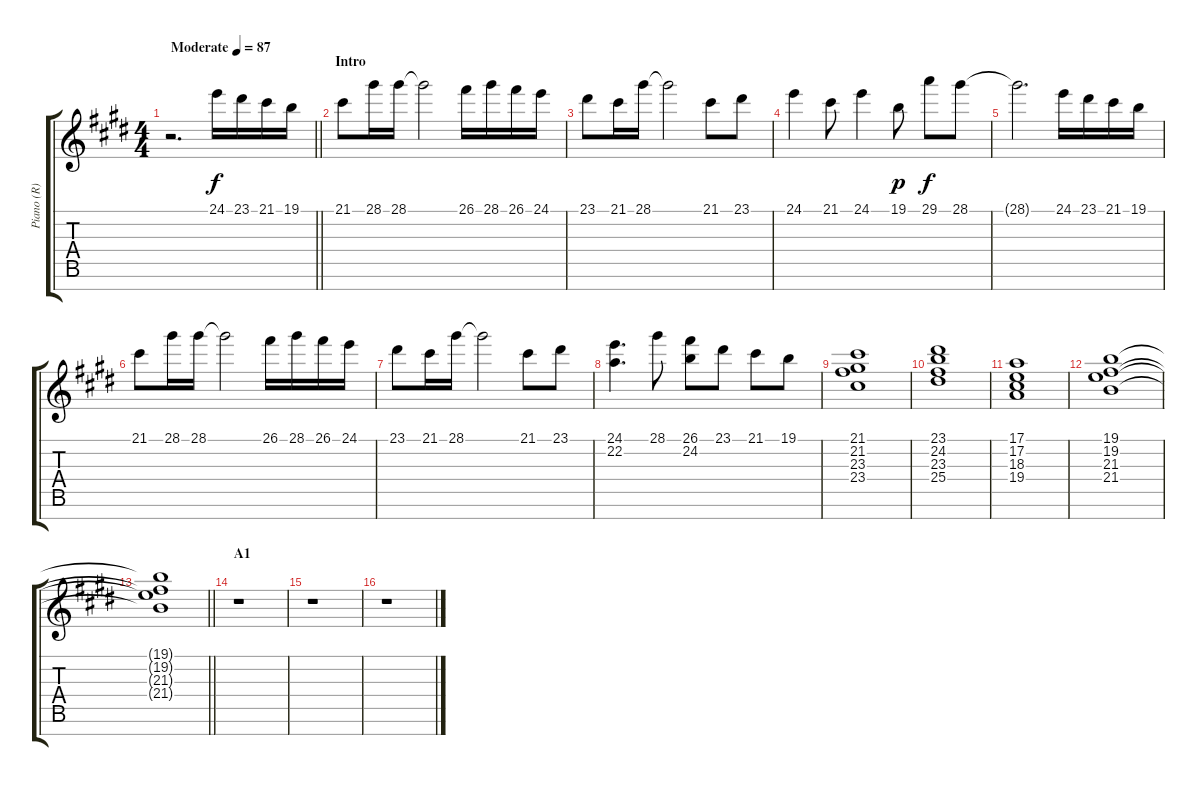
\track ("Piano (R)" "Piano (R)") {instrument acousticgrandpiano}
\staff {score tabs}
\tuning (E4 B3 G3 D3 A2 E2 B1) {hide}
\ts (4 4)
\tempo (87 "Moderate")
\clef g2
\barLineRight lightlight
\ks e
r.2{d dy f instrument acousticgrandpiano} 24.1.16 23.1.16 21.1.16 19.1.16 |
\section ("" "Intro")
21.1.8 28.1.16 28.1.16 28.1{t}.2 26.1.16 28.1.16 26.1.16 24.1.16 |
23.1.8 21.1.16 28.1.16 28.1{t}.2 21.1.8 23.1.8 |
24.1.4 21.1.8 24.1.4 19.1.8{dy p} 29.1.8{dy f} 28.1.8 |
28.1{t}.2{d} 24.1.16 23.1.16 21.1.16 19.1.16 |
21.1.8 28.1.16 28.1.16 28.1{t}.2 26.1.16 28.1.16 26.1.16 24.1.16 |
23.1.8 21.1.16 28.1.16 28.1{t}.2 21.1.8 23.1.8 |
(24.1 22.2).4{d} 28.1.8 (26.1 24.2).8 23.1.8 21.1.8 19.1.8 |
(21.1 21.2 23.3 23.4).1 |
(23.1 24.2 23.3 25.4).1 |
(17.1 17.2 18.3 19.4).1 |
(19.1 19.2 21.3 21.4).1 |
\barLineRight lightlight
(19.1{t} 19.2{t} 21.3{t} 21.4{t}).1 |
\section ("" "A1")
r.1 |
r.1 |
r.1
